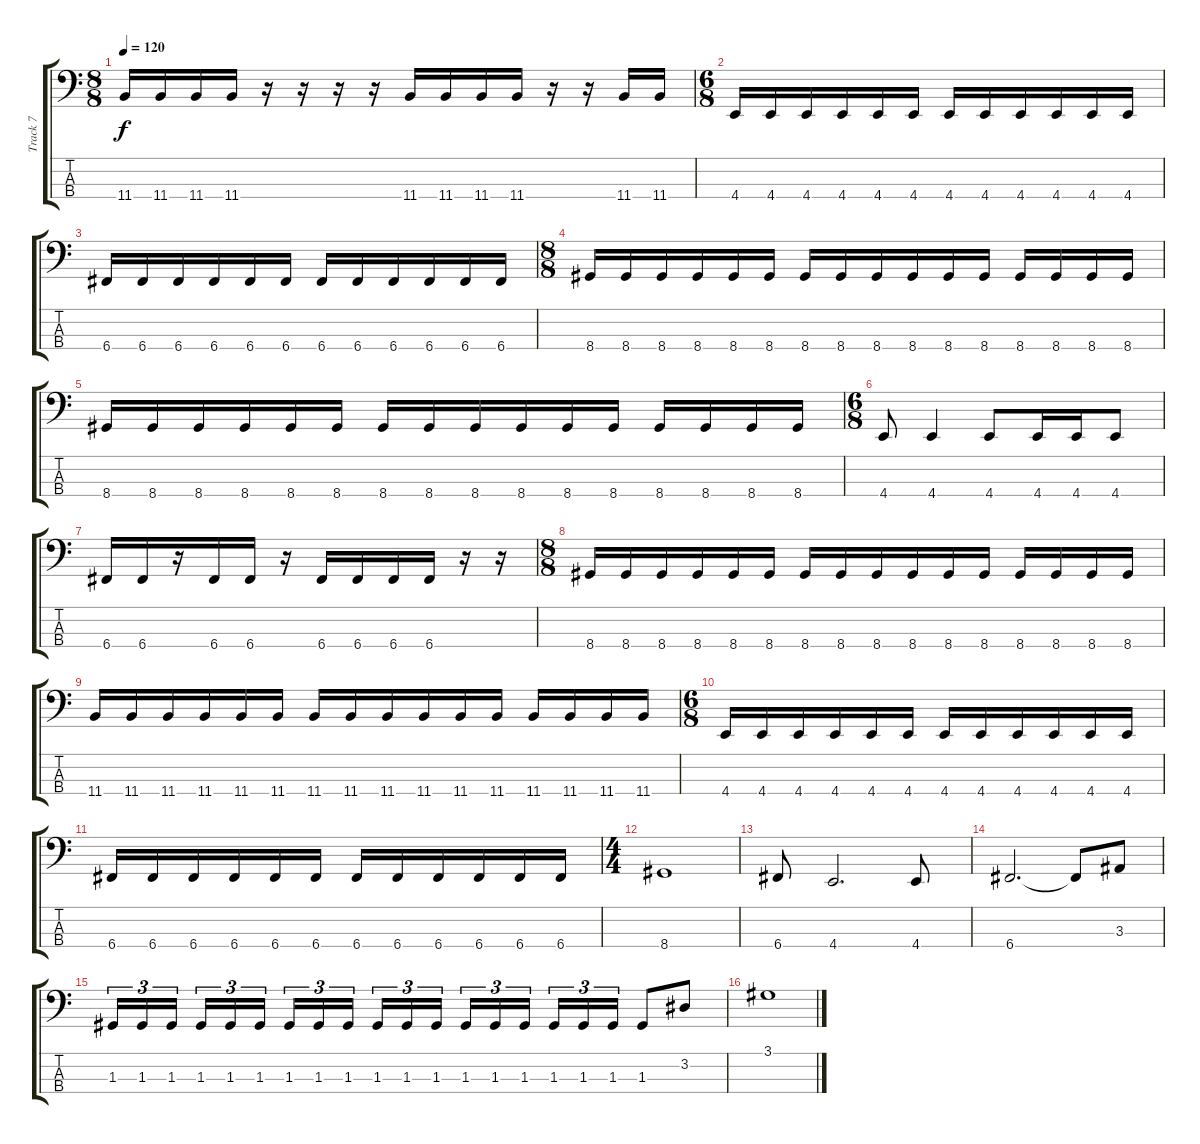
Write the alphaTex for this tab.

\track ("Track 7" "Track 7") {instrument electricbasspick}
\staff {score tabs}
\tuning (F2 C2 G1 C1) {hide}
\ts (8 8)
\tempo 120
\clef f4
\ks c
11.4.16{dy f} 11.4.16 11.4.16 11.4.16 r.16 r.16 r.16 r.16 11.4.16 11.4.16 11.4.16 11.4.16 r.16 r.16 11.4.16 11.4.16 |
\ts (6 8)
4.4.16 4.4.16 4.4.16 4.4.16 4.4.16 4.4.16 4.4.16 4.4.16 4.4.16 4.4.16 4.4.16 4.4.16 |
6.4.16 6.4.16 6.4.16 6.4.16 6.4.16 6.4.16 6.4.16 6.4.16 6.4.16 6.4.16 6.4.16 6.4.16 |
\ts (8 8)
8.4.16 8.4.16 8.4.16 8.4.16 8.4.16 8.4.16 8.4.16 8.4.16 8.4.16 8.4.16 8.4.16 8.4.16 8.4.16 8.4.16 8.4.16 8.4.16 |
8.4.16 8.4.16 8.4.16 8.4.16 8.4.16 8.4.16 8.4.16 8.4.16 8.4.16 8.4.16 8.4.16 8.4.16 8.4.16 8.4.16 8.4.16 8.4.16 |
\ts (6 8)
4.4.8 4.4.4 4.4.8 4.4.16 4.4.16 4.4.8 |
6.4.16 6.4.16 r.16 6.4.16 6.4.16 r.16 6.4.16 6.4.16 6.4.16 6.4.16 r.16 r.16 |
\ts (8 8)
8.4.16 8.4.16 8.4.16 8.4.16 8.4.16 8.4.16 8.4.16 8.4.16 8.4.16 8.4.16 8.4.16 8.4.16 8.4.16 8.4.16 8.4.16 8.4.16 |
11.4.16 11.4.16 11.4.16 11.4.16 11.4.16 11.4.16 11.4.16 11.4.16 11.4.16 11.4.16 11.4.16 11.4.16 11.4.16 11.4.16 11.4.16 11.4.16 |
\ts (6 8)
4.4.16 4.4.16 4.4.16 4.4.16 4.4.16 4.4.16 4.4.16 4.4.16 4.4.16 4.4.16 4.4.16 4.4.16 |
6.4.16 6.4.16 6.4.16 6.4.16 6.4.16 6.4.16 6.4.16 6.4.16 6.4.16 6.4.16 6.4.16 6.4.16 |
\ts (4 4)
8.4.1 |
6.4.8 4.4.2{d} 4.4.8 |
6.4.2{d} 6.4{t}.8 3.3.8 |
1.3.16{tu (3 2)} 1.3.16{tu (3 2)} 1.3.16{tu (3 2)} 1.3.16{tu (3 2)} 1.3.16{tu (3 2)} 1.3.16{tu (3 2)} 1.3.16{tu (3 2)} 1.3.16{tu (3 2)} 1.3.16{tu (3 2)} 1.3.16{tu (3 2)} 1.3.16{tu (3 2)} 1.3.16{tu (3 2)} 1.3.16{tu (3 2)} 1.3.16{tu (3 2)} 1.3.16{tu (3 2)} 1.3.16{tu (3 2)} 1.3.16{tu (3 2)} 1.3.16{tu (3 2)} 1.3.8 3.2.8 |
3.1.1
